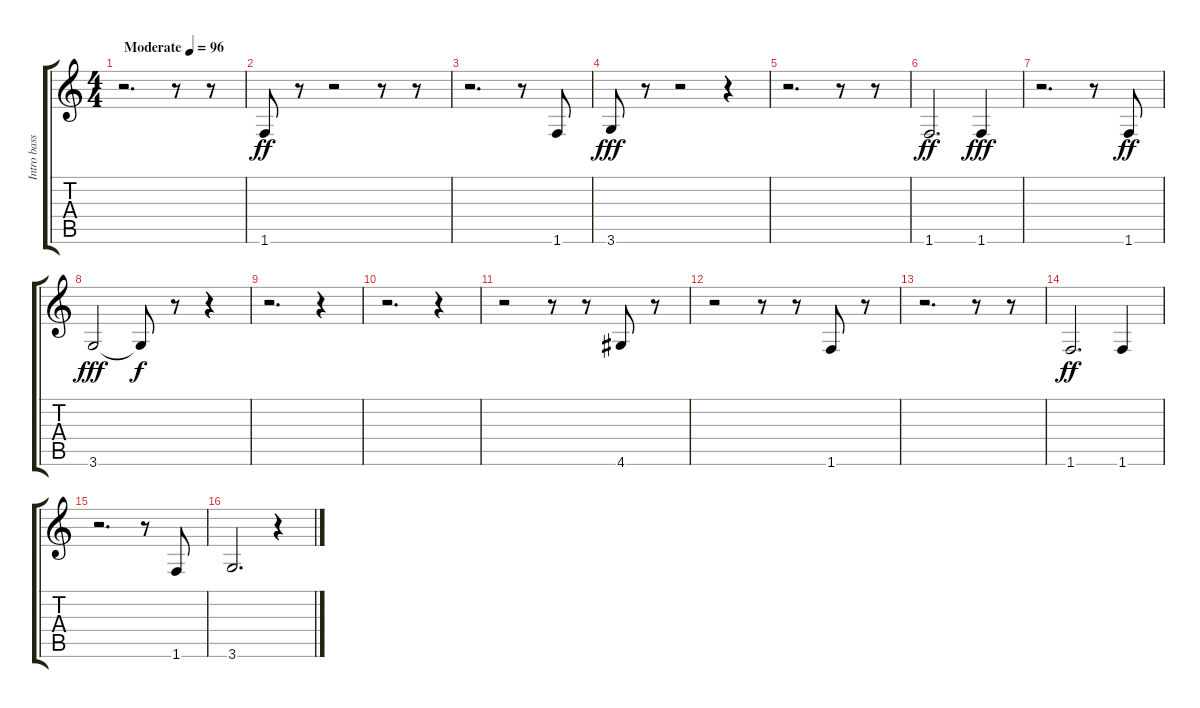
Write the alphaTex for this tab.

\track ("Intro bass" "Intro bass") {instrument synthbass2}
\staff {score tabs}
\tuning (E4 B3 G3 D3 A2 E2) {hide}
\ts (4 4)
\tempo (96 "Moderate")
\clef g2
\ks c
r.2{d dy ff instrument synthbass2} r.8 r.8 |
1.6.8 r.8 r.2 r.8 r.8 |
r.2{d} r.8 1.6.8 |
3.6.8{dy fff} r.8 r.2 r.4 |
r.2{d} r.8 r.8 |
1.6.2{d dy ff} 1.6.4{dy fff} |
r.2{d} r.8 1.6.8{dy ff} |
3.6.2{dy fff} 3.6{t}.8{dy f} r.8 r.4 |
r.2{d} r.4 |
r.2{d} r.4 |
r.2 r.8 r.8 4.6.8 r.8 |
r.2 r.8 r.8 1.6.8 r.8 |
r.2{d} r.8 r.8 |
1.6.2{d dy ff} 1.6.4 |
r.2{d} r.8 1.6.8 |
3.6.2{d} r.4
